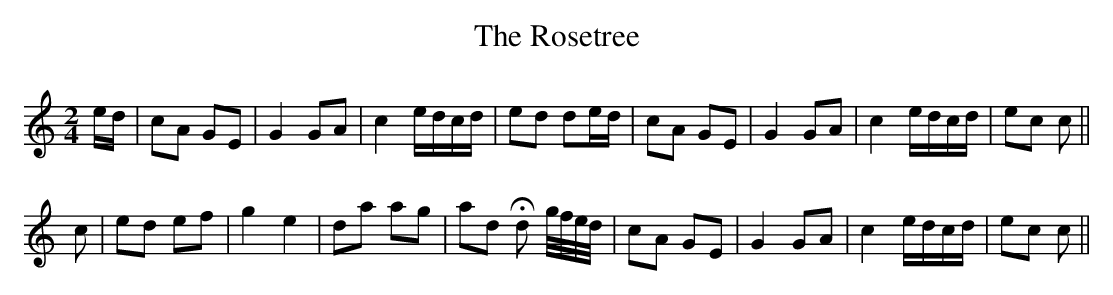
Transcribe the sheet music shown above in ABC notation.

X:1
T:Rosetree, The
M:2/4
L:1/8
K:C
e/d/|cA GE|G2 GA|c2 e/d/c/d/|ed de/d/|cA GE|G2 GA|c2 e/d/c/d/|ec c||
c|ed ef|g2e2 |da ag|ad !fermata!d g/4f/4e/4d/4|cA GE|G2 GA|c2 e/d/c/d/|ec c||
